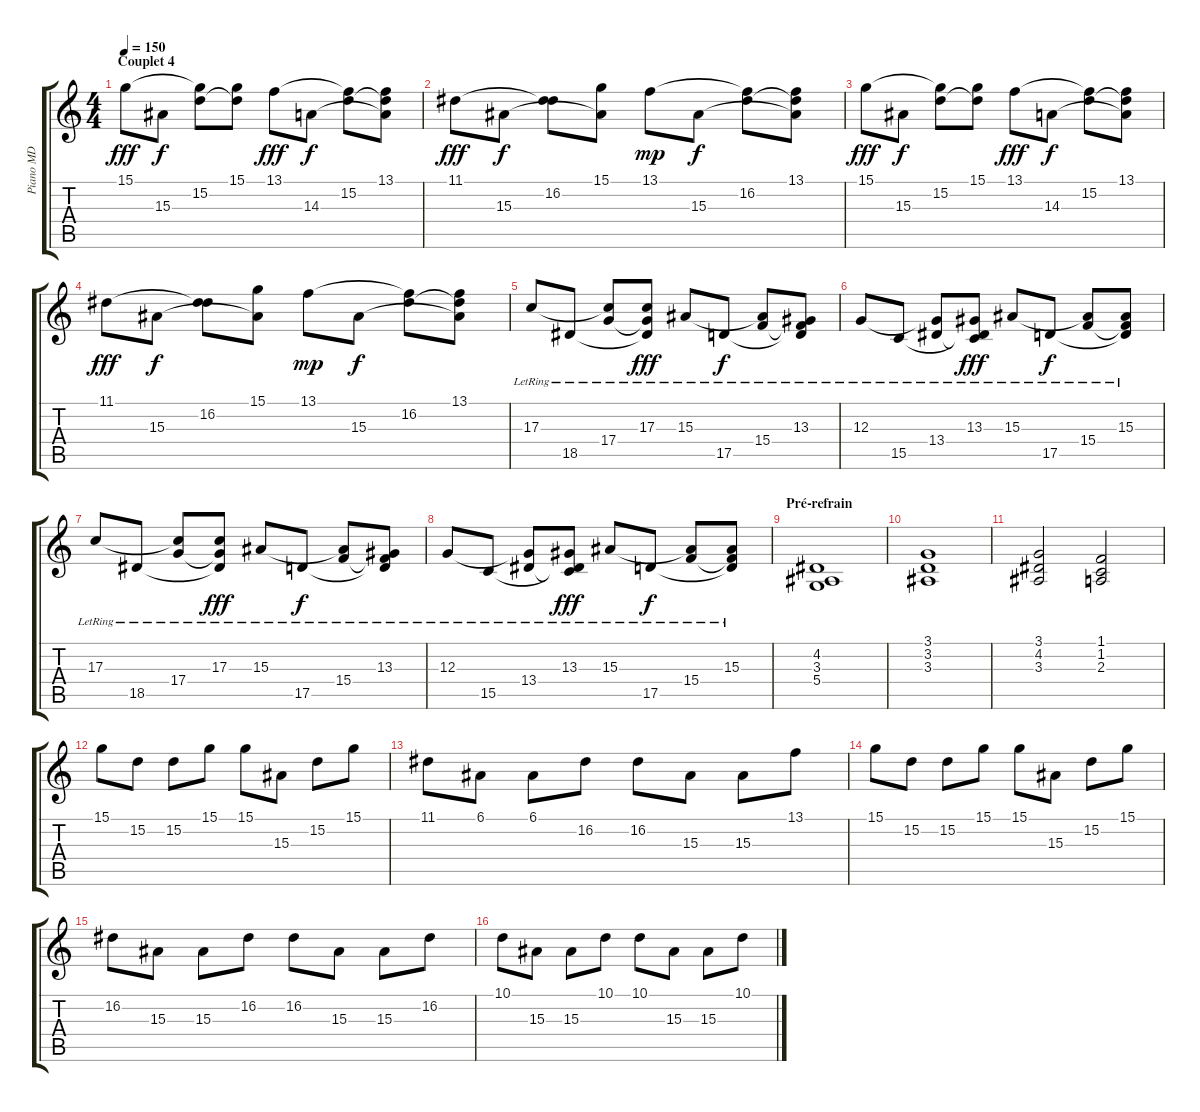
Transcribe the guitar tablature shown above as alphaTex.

\track ("Piano MD" "Piano MD") {instrument acousticgrandpiano}
\staff {score tabs}
\tuning (E4 B3 G3 D3 A2 E2) {hide}
\ts (4 4)
\section ("" "Couplet 4")
\tempo 150
\clef g2
\ks c
15.1.8{dy fff} 15.3.8{dy f} (15.1{t} 15.2).8 (15.1 15.2{t}).8 13.1.8{dy fff} 14.3.8{dy f} (13.1{t} 15.2).8 (13.1 15.2{t} 14.3{t}).8 |
11.1.8{dy fff} 15.3.8{dy f} (11.1{t} 16.2).8 (15.1 15.3{t}).8 13.1.8{dy mp} 15.3.8{dy f} (13.1{t} 16.2).8 (13.1 16.2{t} 15.3{t}).8 |
15.1.8{dy fff} 15.3.8{dy f} (15.1{t} 15.2).8 (15.1 15.2{t}).8 13.1.8{dy fff} 14.3.8{dy f} (13.1{t} 15.2).8 (13.1 15.2{t} 14.3{t}).8 |
11.1.8{dy fff} 15.3.8{dy f} (11.1{t} 16.2).8 (15.1 15.3{t}).8 13.1.8{dy mp} 15.3.8{dy f} (13.1{t} 16.2).8 (13.1 16.2{t} 15.3{t}).8 |
17.3{lr}.8 18.5{lr}.8 (17.3{t} 17.4{lr}).8 (17.3{lr} 17.4{t} 18.5{t}).8{dy fff} 15.3{lr}.8 17.5{lr}.8{dy f} (15.3{t} 15.4{lr}).8 (13.3{lr} 15.4{t} 17.5{t}).8 |
12.3{lr}.8 15.5{lr}.8 (12.3{t} 13.4{lr}).8 (13.3{lr} 13.4{t} 15.5{t}).8{dy fff} 15.3{lr}.8 17.5{lr}.8{dy f} (15.3{t} 15.4{lr}).8 (15.3{lr} 15.4{t} 17.5{t}).8 |
17.3{lr}.8 18.5{lr}.8 (17.3{t} 17.4{lr}).8 (17.3{lr} 17.4{t} 18.5{t}).8{dy fff} 15.3{lr}.8 17.5{lr}.8{dy f} (15.3{t} 15.4{lr}).8 (13.3{lr} 15.4{t} 17.5{t}).8 |
12.3{lr}.8 15.5{lr}.8 (12.3{t} 13.4{lr}).8 (13.3{lr} 13.4{t} 15.5{t}).8{dy fff} 15.3{lr}.8 17.5{lr}.8{dy f} (15.3{t} 15.4{lr}).8 (15.3{lr} 15.4{t} 17.5{t}).8 |
\section ("" "Pré-refrain")
(4.2 3.3 5.4).1 |
(3.1 3.2 3.3).1 |
(3.1 4.2 3.3).2 (1.1 1.2 2.3).2 |
15.1.8 15.2.8 15.2.8 15.1.8 15.1.8 15.3.8 15.2.8 15.1.8 |
11.1.8 6.1.8 6.1.8 16.2.8 16.2.8 15.3.8 15.3.8 13.1.8 |
15.1.8 15.2.8 15.2.8 15.1.8 15.1.8 15.3.8 15.2.8 15.1.8 |
16.2.8 15.3.8 15.3.8 16.2.8 16.2.8 15.3.8 15.3.8 16.2.8 |
10.1.8 15.3.8 15.3.8 10.1.8 10.1.8 15.3.8 15.3.8 10.1.8
